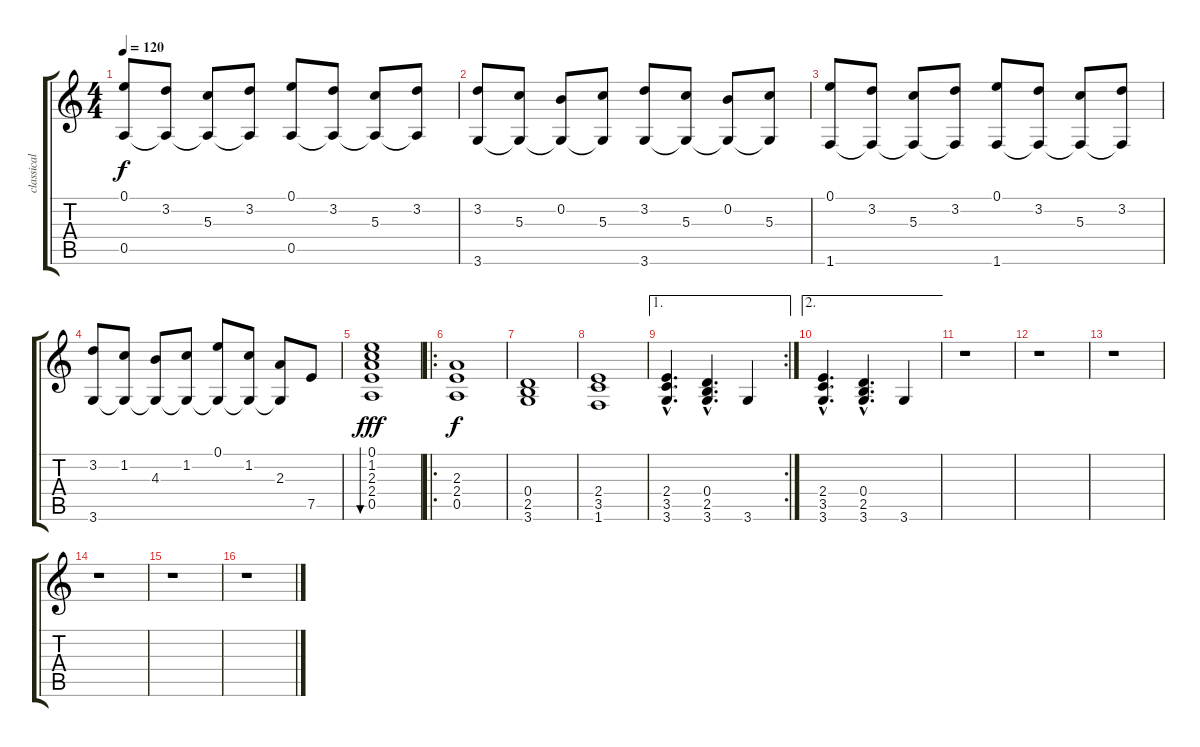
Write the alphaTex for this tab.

\track ("classical guit." "classical ") {instrument acousticguitarnylon}
\staff {score tabs}
\tuning (E4 B3 G3 D3 A2 E2) {hide}
\ts (4 4)
\tempo 120
\clef g2
\ks c
(0.1 0.5).8{dy f instrument acousticguitarnylon} (3.2 0.5{t}).8 (5.3 0.5{t}).8 (3.2 0.5{t}).8 (0.1 0.5).8 (3.2 0.5{t}).8 (5.3 0.5{t}).8 (3.2 0.5{t}).8 |
(3.2 3.6).8 (5.3 3.6{t}).8 (0.2 3.6{t}).8 (5.3 3.6{t}).8 (3.2 3.6).8 (5.3 3.6{t}).8 (0.2 3.6{t}).8 (5.3 3.6{t}).8 |
(0.1 1.6).8 (3.2 1.6{t}).8 (5.3 1.6{t}).8 (3.2 1.6{t}).8 (0.1 1.6).8 (3.2 1.6{t}).8 (5.3 1.6{t}).8 (3.2 1.6{t}).8 |
(3.2 3.6).8 (1.2 3.6{t}).8 (4.3 3.6{t}).8 (1.2 3.6{t}).8 (0.1 3.6{t}).8 (1.2 3.6{t}).8 (2.3 3.6{t}).8 7.5.8 |
(0.1 1.2 2.3 2.4 0.5).1{bu 480 dy fff} |
\ro
(2.3 2.4 0.5).1{dy f} |
(0.4 2.5 3.6).1 |
(2.4 3.5 1.6).1 |
\ae 1
\rc 2
(2.4{hac} 3.5{hac} 3.6{hac}).4{d} (0.4{hac} 2.5 3.6{hac}).4{d} 3.6.4 |
\ae 2
(2.4{hac} 3.5{hac} 3.6{hac}).4{d} (0.4{hac} 2.5 3.6{hac}).4{d} 3.6.4 |
r.1 |
r.1 |
r.1 |
r.1 |
r.1 |
r.1
